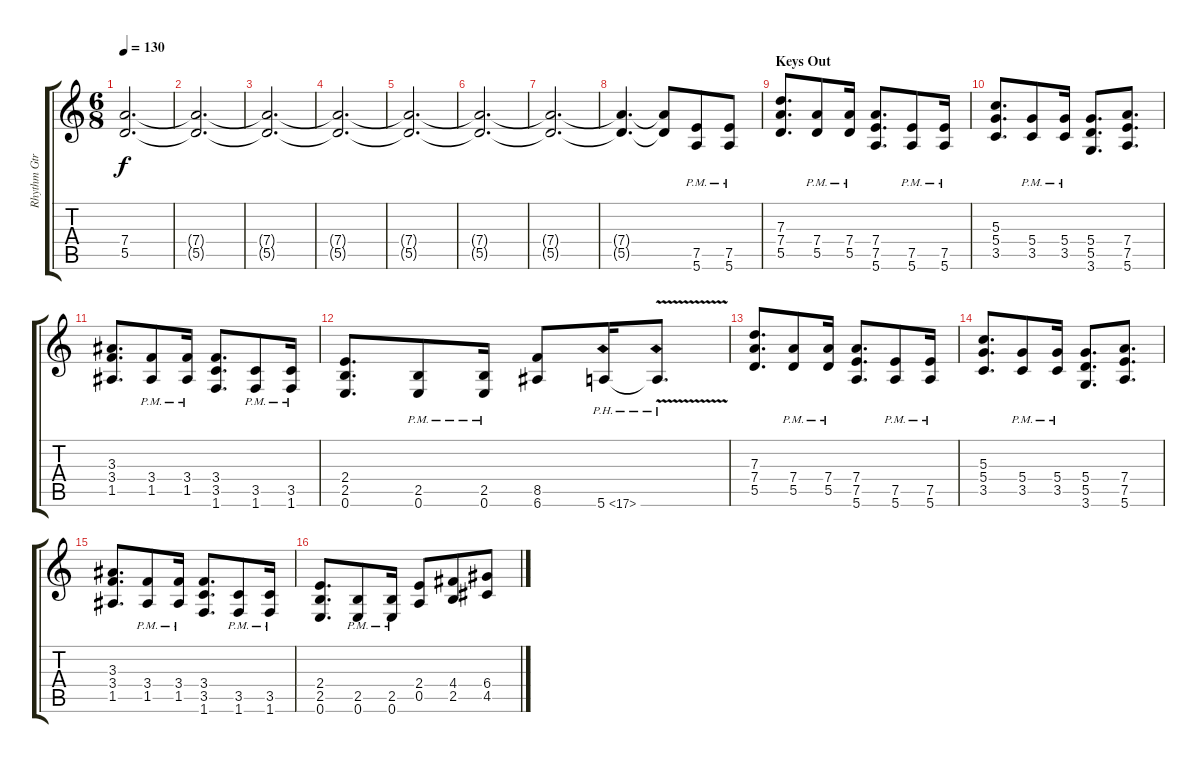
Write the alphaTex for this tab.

\track ("Rhythm Gtr. 1" "Rhythm Gtr") {instrument overdrivenguitar}
\staff {score tabs}
\tuning (E4 B3 G3 D3 A2 E2) {hide}
\ts (6 8)
\tempo 130
\clef g2
\ks c
(7.4 5.5).2{d dy f} |
(7.4{t} 5.5{t}).2{d} |
(7.4{t} 5.5{t}).2{d} |
(7.4{t} 5.5{t}).2{d} |
(7.4{t} 5.5{t}).2{d} |
(7.4{t} 5.5{t}).2{d} |
(7.4{t} 5.5{t}).2{d} |
(7.4{t} 5.5{t}).4{d} (7.4{t} 5.5{t}).8 (7.5{pm} 5.6{pm}).8 (7.5{pm} 5.6{pm}).8 |
\section ("" "Keys Out")
(7.3 7.4 5.5).8{d} (7.4{pm} 5.5{pm}).8 (7.4{pm} 5.5{pm}).16 (7.4 7.5 5.6).8{d} (7.5{pm} 5.6{pm}).8 (7.5{pm} 5.6{pm}).16 |
(5.3 5.4 3.5).8{d} (5.4{pm} 3.5{pm}).8 (5.4{pm} 3.5{pm}).16 (5.4 5.5 3.6).8{d} (7.4 7.5 5.6).8{d} |
(3.3 3.4 1.5).8{d} (3.4{pm} 1.5{pm}).8 (3.4{pm} 1.5{pm}).16 (3.4 3.5 1.6).8{d} (3.5{pm} 1.6{pm}).8 (3.5{pm} 1.6{pm}).16 |
(2.4 2.5 0.6).8{d} (2.5{pm} 0.6{pm}).8 (2.5{pm} 0.6{pm}).16 (8.5 6.6).8 5.6{ph 12}.16 5.6{ph 12 v t}.8{d} |
(7.3 7.4 5.5).8{d} (7.4{pm} 5.5{pm}).8 (7.4{pm} 5.5{pm}).16 (7.4 7.5 5.6).8{d} (7.5{pm} 5.6{pm}).8 (7.5{pm} 5.6{pm}).16 |
(5.3 5.4 3.5).8{d} (5.4{pm} 3.5{pm}).8 (5.4{pm} 3.5{pm}).16 (5.4 5.5 3.6).8{d} (7.4 7.5 5.6).8{d} |
(3.3 3.4 1.5).8{d} (3.4{pm} 1.5{pm}).8 (3.4{pm} 1.5{pm}).16 (3.4 3.5 1.6).8{d} (3.5{pm} 1.6{pm}).8 (3.5{pm} 1.6{pm}).16 |
(2.4 2.5 0.6).8{d} (2.5{pm} 0.6{pm}).8 (2.5{pm} 0.6{pm}).16 (2.4 0.5).8 (4.4 2.5).8 (6.4 4.5).8
